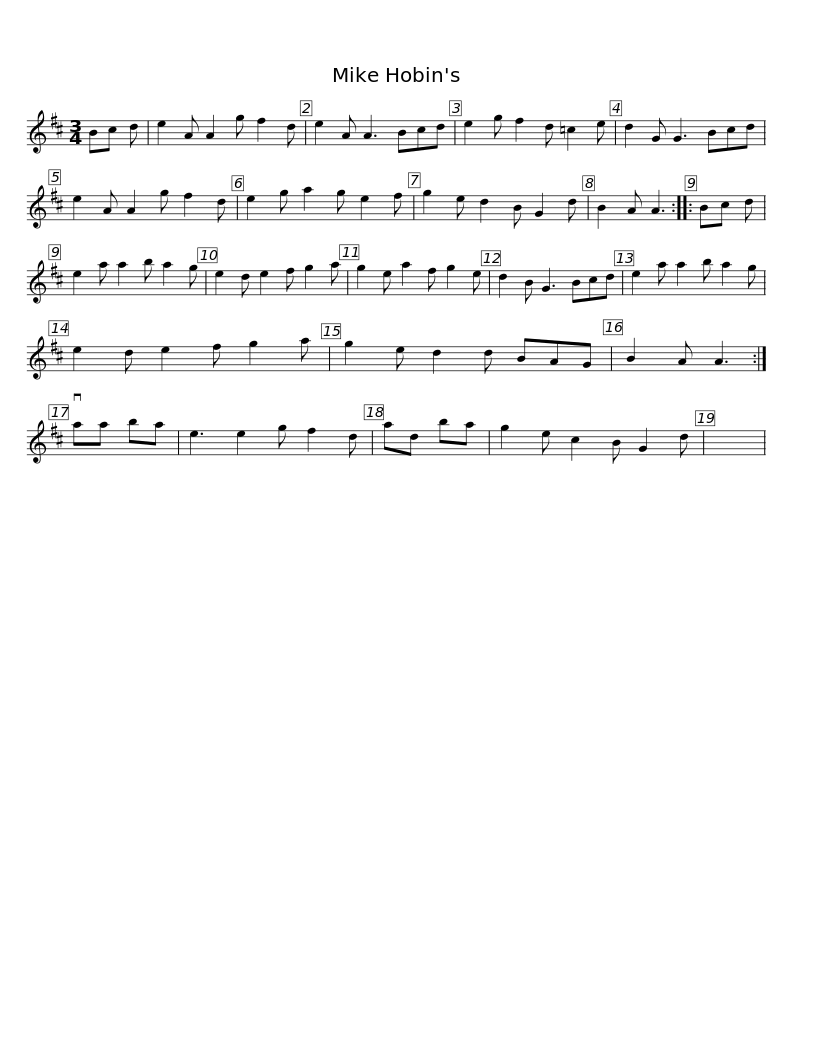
X:1
L:1/8
M:3/4
I:linebreak $
K:D
V:1 treble
V:1
 Bc d | e2 A A2 g f2 d | e2 A A3 Bcd | e2 g f2 d =c2 e | d2 G G3 Bcd | %5
 e2 A A2 g f2 d | e2 g a2 g e2 f |$ g2 e d2 B G2 d | B2 A A3 :: Bc d | %10
 e2 a a2 b a2 g | e2 d e2 f g2 a | g2 e a2 f g2 e | d2 B G3 Bcd |$ e2 a a2 b a2 g | %15
 e2 d e2 f g2 a | g2 e d2 d BAG | B2 A A3 :| vaa ba | e3 e2 g f2 d | %20
 ad ba |$ g2 e c2 B G2 d | x6 | %23
